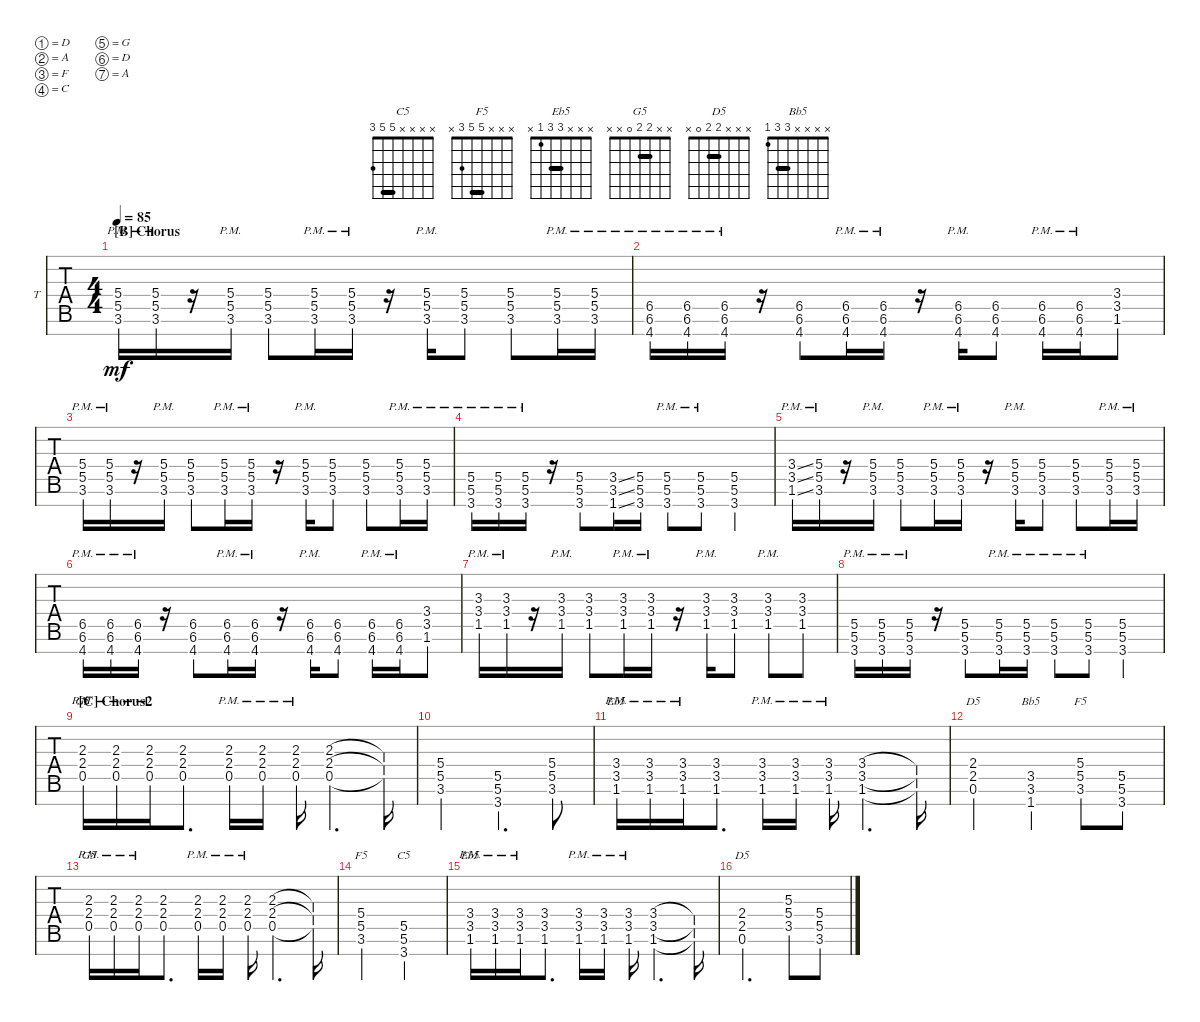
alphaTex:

\defaultSystemsLayout 4
\bracketExtendMode groupsimilarinstruments
\firstSystemTrackNameOrientation horizontal
\otherSystemsTrackNameOrientation horizontal
\track ("Guitar-1" "T") {solo instrument overdrivenguitar}
\staff {tabs}
\tuning (D4 A3 F3 C3 G2 D2 A1)
\chord ("C5" x x x x 5 5 3) {showfingering false barre 5}
\chord ("F5" x x x 5 5 3 x) {showfingering false barre 5}
\chord ("Eb5" x x x 3 3 1 x) {showfingering false barre 3}
\chord ("G5" x x 2 2 0 x x) {showfingering false barre 2}
\chord ("D5" x x x 2 2 0 x) {showfingering false barre 2}
\chord ("Bb5" x x x x 3 3 1) {showfingering false barre 3}
\ts (4 4)
\section ("B" "Chorus")
\tempo 85
\clef g2
\scale
1.03909
\ks c
(3.6{pm} 5.5{pm} 5.4{pm}).16{dy mf} (3.6{pm} 5.5{pm} 5.4{pm}).16 r.16 (3.6{pm} 5.5{pm} 5.4{pm}).16 (3.6 5.5 5.4).8 (3.6{pm} 5.5{pm} 5.4{pm}).16 (3.6{pm} 5.5{pm} 5.4{pm}).16 r.16 (3.6{pm} 5.5{pm} 5.4{pm}).16 (3.6 5.5 5.4).8 (3.6 5.5 5.4).8 (3.6{pm} 5.5{pm} 5.4{pm}).16 (3.6{pm} 5.5{pm} 5.4{pm}).16 |
\scale
0.960908 (4.7{pm} 6.6{pm} 6.5{pm}).16 (4.7{pm} 6.6{pm} 6.5{pm}).16 (4.7{pm} 6.6{pm} 6.5{pm}).16 r.16 (4.7 6.6 6.5).8 (4.7{pm} 6.6{pm} 6.5{pm}).16 (4.7{pm} 6.6{pm} 6.5{pm}).16 r.16 (4.7{pm} 6.6{pm} 6.5{pm}).16 (4.7 6.6 6.5).8 (4.7{pm} 6.6{pm} 6.5{pm}).16 (4.7{pm} 6.6{pm} 6.5{pm}).16 (1.6 3.5 3.4).8 |
\scale
1.03909 (3.6{pm} 5.5{pm} 5.4{pm}).16 (3.6{pm} 5.5{pm} 5.4{pm}).16 r.16 (3.6{pm} 5.5{pm} 5.4{pm}).16 (3.6 5.5 5.4).8 (3.6{pm} 5.5{pm} 5.4{pm}).16 (3.6{pm} 5.5{pm} 5.4{pm}).16 r.16 (3.6{pm} 5.5{pm} 5.4{pm}).16 (3.6 5.5 5.4).8 (3.6 5.5 5.4).8 (3.6{pm} 5.5{pm} 5.4{pm}).16 (3.6{pm} 5.5{pm} 5.4{pm}).16 |
\scale
0.960908 (3.7{pm} 5.6{pm} 5.5{pm}).16 (3.7{pm} 5.6{pm} 5.5{pm}).16 (3.7{pm} 5.6{pm} 5.5{pm}).16 r.16 (3.7 5.6 5.5).8 (1.7{ss} 3.6{ss} 3.5{ss}).16 (3.7 5.6 5.5).16 (3.7{pm} 5.6{pm} 5.5{pm}).8 (3.7{pm} 5.6{pm} 5.5{pm}).8 (3.7 5.6 5.5).4 |
\scale
1.03909 (1.6{ss pm} 3.5{ss pm} 3.4{ss pm}).16 (3.6{pm} 5.5{pm} 5.4{pm}).16 r.16 (3.6{pm} 5.5{pm} 5.4{pm}).16 (3.6 5.5 5.4).8 (3.6{pm} 5.5{pm} 5.4{pm}).16 (3.6{pm} 5.5{pm} 5.4{pm}).16 r.16 (3.6{pm} 5.5{pm} 5.4{pm}).16 (3.6 5.5 5.4).8 (3.6 5.5 5.4).8 (3.6{pm} 5.5{pm} 5.4{pm}).16 (3.6{pm} 5.5{pm} 5.4{pm}).16 |
\scale
0.960908 (4.7{pm} 6.6{pm} 6.5{pm}).16 (4.7{pm} 6.6{pm} 6.5{pm}).16 (4.7{pm} 6.6{pm} 6.5{pm}).16 r.16 (4.7 6.6 6.5).8 (4.7{pm} 6.6{pm} 6.5{pm}).16 (4.7{pm} 6.6{pm} 6.5{pm}).16 r.16 (4.7{pm} 6.6{pm} 6.5{pm}).16 (4.7 6.6 6.5).8 (4.7{pm} 6.6{pm} 6.5{pm}).16 (4.7{pm} 6.6{pm} 6.5{pm}).16 (1.6 3.5 3.4).8 |
\scale
1.03909 (1.5{pm} 3.4{pm} 3.3{pm}).16 (1.5{pm} 3.4{pm} 3.3{pm}).16 r.16 (1.5{pm} 3.4{pm} 3.3{pm}).16 (1.5 3.4 3.3).8 (1.5{pm} 3.4{pm} 3.3{pm}).16 (1.5{pm} 3.4{pm} 3.3{pm}).16 r.16 (1.5{pm} 3.4{pm} 3.3{pm}).16 (1.5 3.4 3.3).8 (1.5{pm} 3.4{pm} 3.3{pm}).8 (1.5 3.4 3.3).8 |
\scale
0.960908 (3.7{pm} 5.6{pm} 5.5{pm}).16 (3.7{pm} 5.6{pm} 5.5{pm}).16 (3.7{pm} 5.6{pm} 5.5{pm}).16 r.16 (3.7 5.6 5.5).8 (3.7{pm} 5.6{pm} 5.5{pm}).16 (3.7{pm} 5.6{pm} 5.5{pm}).16 (3.7{pm} 5.6{pm} 5.5{pm}).8 (3.7{pm} 5.6{pm} 5.5{pm}).8 (3.7 5.6 5.5).4 |
\section ("C" "Chorus2")
\scale
1.03909 (0.5{pm} 2.3{pm} 2.4{pm}).16{ch "G5"} (0.5{pm} 2.3{pm} 2.4{pm}).16 (0.5{pm} 2.4{pm} 2.3{pm}).16 (0.5 2.3 2.4).8{d} (0.5{pm} 2.4 2.3).16 (0.5{pm} 2.3 2.4).16 (0.5{pm} 2.4 2.3).16 (0.5 2.4 2.3).4{d} (0.5{t} 2.3{t} 2.4{t}).16 |
\scale
0.960908 (3.6 5.5 5.4).2 (3.7 5.6 5.5).4{d} (3.6 5.5 5.4).8 |
\scale
1.03909 (3.5{pm} 3.4{pm} 1.6).16{ch "Eb5"} (3.5{pm} 3.4{pm} 1.6).16 (3.5{pm} 3.4{pm} 1.6).16 (3.5 3.4 1.6).8{d} (3.5{pm} 3.4{pm} 1.6).16 (3.5{pm} 3.4{pm} 1.6).16 (3.5{pm} 3.4{pm} 1.6).16 (3.5 3.4 1.6).4{d} (3.5{t} 3.4{t} 1.6{t}).16 |
\scale
0.960908 (0.6 2.5 2.4).2{ch "D5"} (3.6 3.5 1.7).4{ch "Bb5"} (3.6 5.5 5.4).8{ch "F5"} (3.7 5.6 5.5).8 |
\scale
1.03909 (0.5{pm} 2.3{pm} 2.4{pm}).16{ch "G5"} (0.5{pm} 2.3{pm} 2.4{pm}).16 (0.5{pm} 2.3{pm} 2.4{pm}).16 (0.5 2.3 2.4).8{d} (0.5{pm} 2.3{pm} 2.4{pm}).16 (0.5{pm} 2.3{pm} 2.4{pm}).16 (0.5{pm} 2.3{pm} 2.4{pm}).16 (0.5 2.3 2.4).4{d} (0.5{t} 2.3{t} 2.4{t}).16 |
\scale
0.960908 (3.6 5.5 5.4).2{ch "F5"} (3.7 5.6 5.5).2{ch "C5"} |
\scale
1.03909 (1.6{pm} 3.5{pm} 3.4{pm}).16{ch "Eb5"} (1.6{pm} 3.5{pm} 3.4{pm}).16 (1.6{pm} 3.5{pm} 3.4{pm}).16 (1.6 3.5 3.4).8{d} (1.6{pm} 3.5{pm} 3.4{pm}).16 (1.6{pm} 3.5{pm} 3.4{pm}).16 (1.6{pm} 3.5{pm} 3.4{pm}).16 (1.6 3.5 3.4).4{d} (1.6{t} 3.5{t} 3.4{t}).16 |
\scale
0.960908 (0.6 2.5 2.4).2{d ch "D5"} (3.5 5.4 5.3).8 (3.6 5.5 5.4).8
